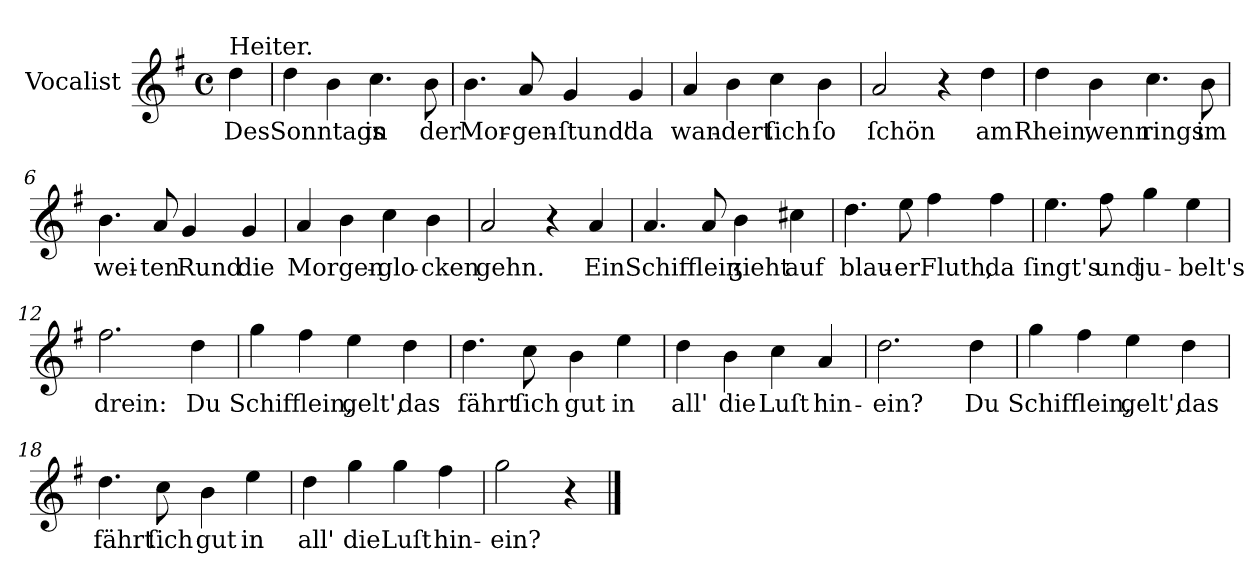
**kern	**text
*part1	*part1
*staff1	*staff1
*I"Vocalist	*
*clefG2	*
*k[f#]	*
*G:	*
*M4/4	*
*met(c)	*
=	=
!LO:TX:a:t=Heiter.	!
4dd	Des
=1	=1
4dd	Sonntags
4b	.
4.cc	in
8b	der
=2	=2
4.b	Mor-
8a	-gen-
4g	-ſtund'
4g	da
=3	=3
4a	wan-
4b	-dert
4cc	ſich
4b	ſo
=4	=4
2a	ſchön
4r	.
4dd	am
=5	=5
4dd	Rhein,
4b	wenn
4.cc	rings
8b	im
=6	=6
4.b	wei-
8a	-ten
4g	Rund
4g	die
=7	=7
4a	Morgen-
4b	.
4cc	-glo-
4b	-cken
=8	=8
2a	gehn.
4r	.
4a	Ein
=9	=9
4.a	Schifflein
8a	.
4b	ʒieht
4cc#X	auf
=10	=10
4.dd	blau-
8ee	-er
4ff#	Fluth,
4ff#	da
=11	=11
4.ee	ſingt's
8ff#	und
4gg	ju-
4ee	-belt's
=12	=12
2.ff#	drein:
4dd	Du
=13	=13
4gg	Schifflein,
4ff#	.
4ee	gelt',
4dd	das
=14	=14
4.dd	fährt
8cc	ſich
4b	gut
4ee	in
=15	=15
4dd	all'
4b	die
4cc	Luſt
4a	hin-
=16	=16
2.dd	-ein?
4dd	Du
=17	=17
4gg	Schifflein,
4ff#	.
4ee	gelt',
4dd	das
=18	=18
4.dd	fährt
8cc	ſich
4b	gut
4ee	in
=19	=19
4dd	all'
4gg	die
4gg	Luſt
4ff#	hin-
=20	=20
2gg	-ein?
4r	.
==	==
*-	*-
